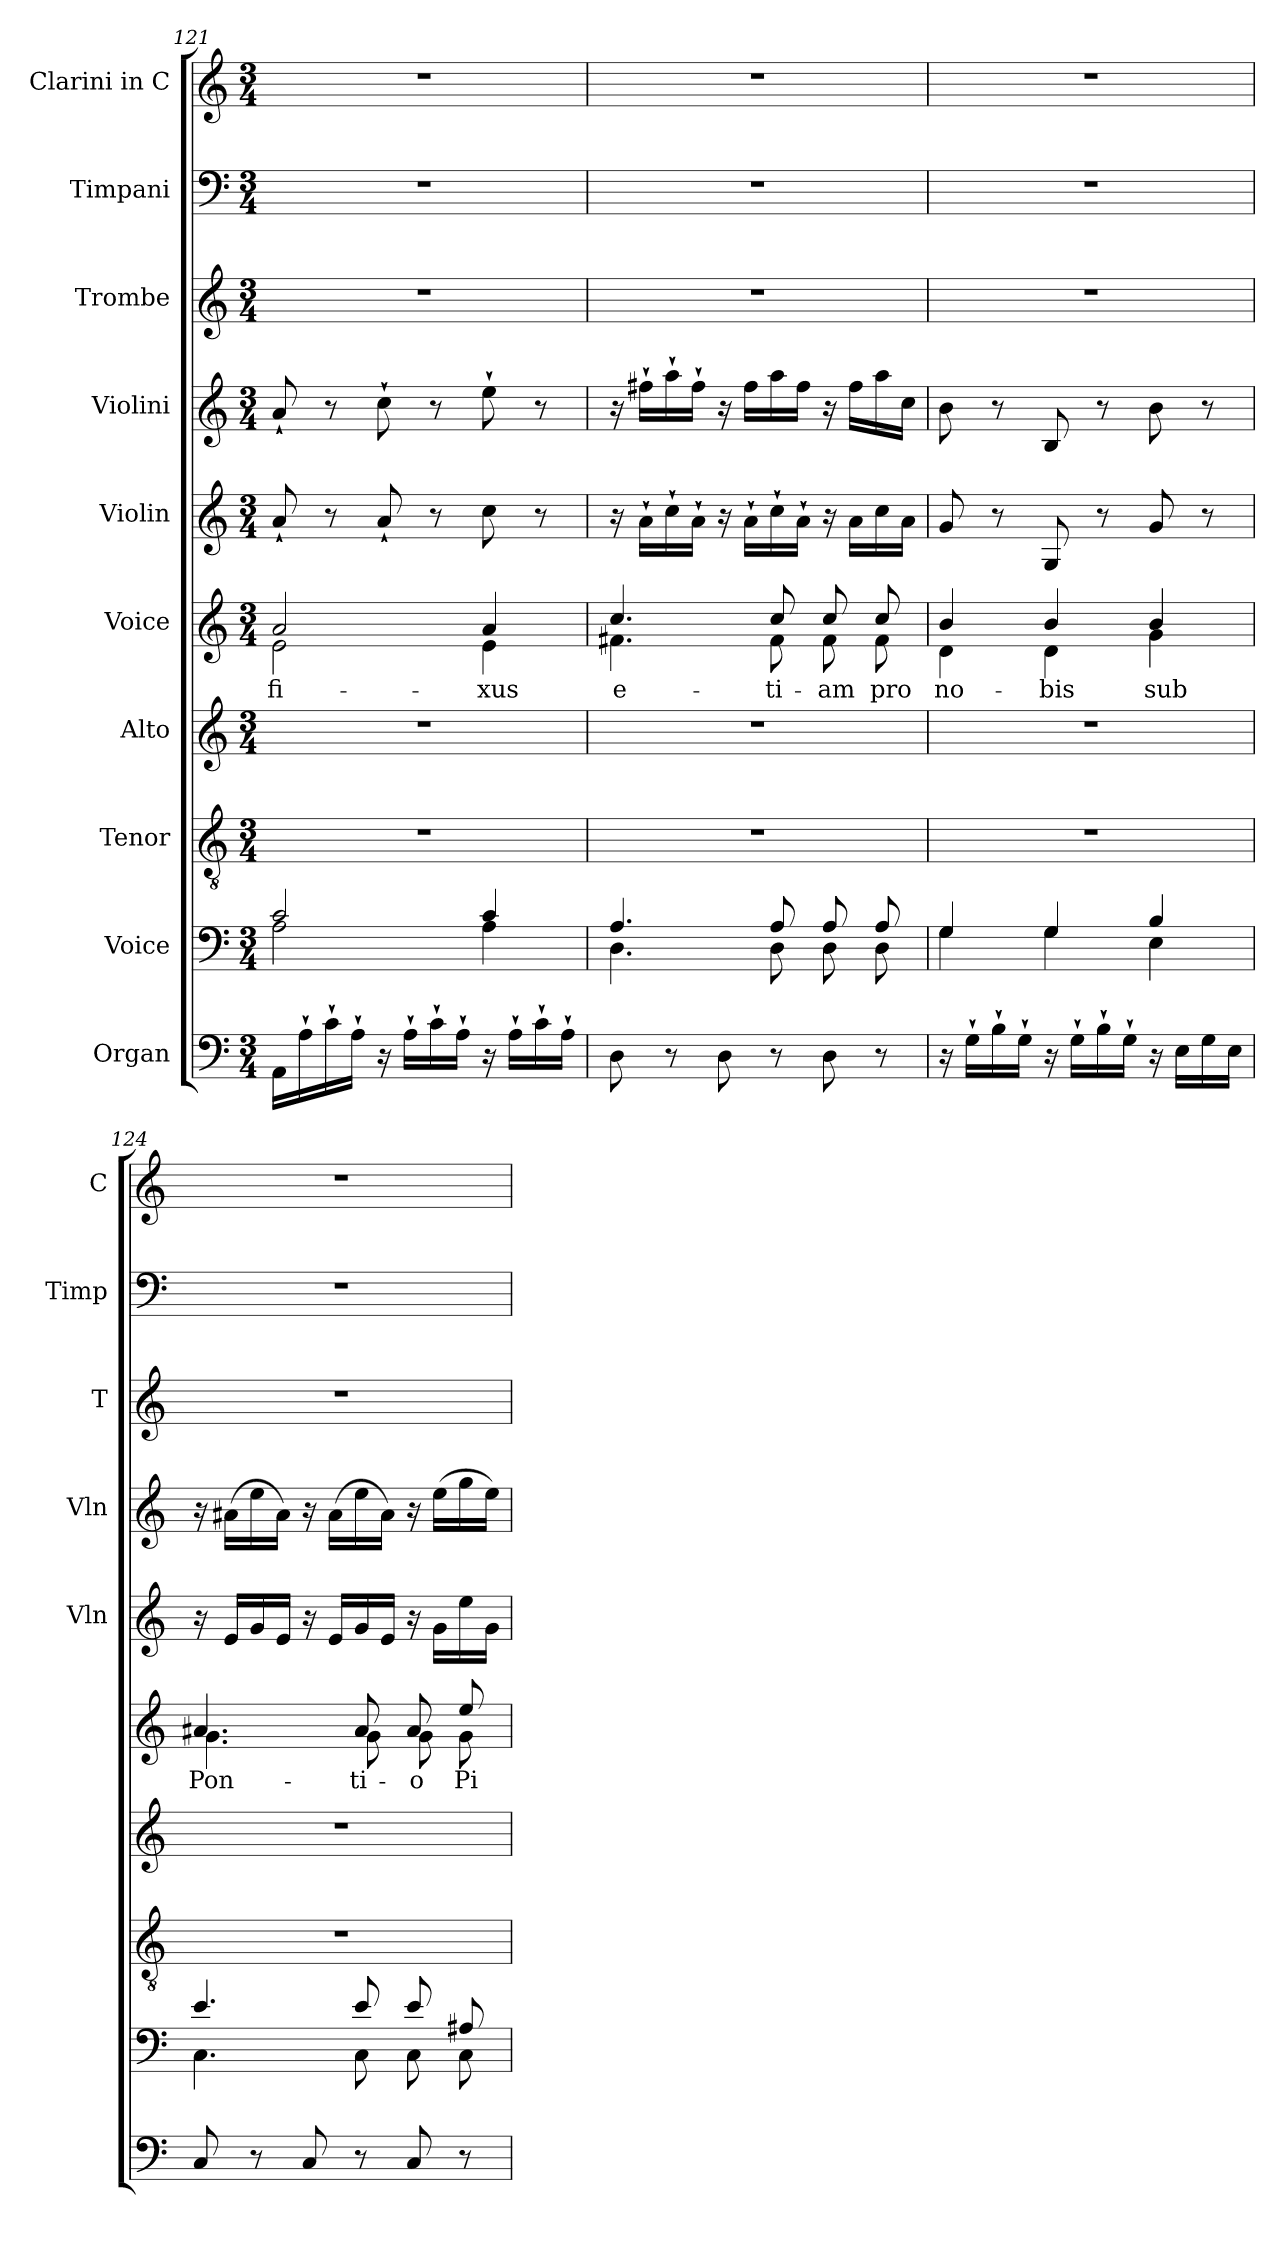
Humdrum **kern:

**kern	**kern	**kern	**kern	**kern	**text	**kern	**kern	**kern	**kern	**kern
*part10	*part9	*part8	*part7	*part6	*part6	*part5	*part4	*part3	*part2	*part1
*staff10	*staff9	*staff8	*staff7	*staff6	*staff6	*staff5	*staff4	*staff3	*staff2	*staff1
*I"Organ	*I"Voice	*I"Tenor	*I"Alto	*I"Voice	*	*I"Violin	*I"Violini	*I"Trombe	*I"Timpani	*I"Clarini in C
*	*	*	*	*	*	*I'Vln	*I'Vln	*I'T	*I'Timp	*I'C
*clefF4	*clefF4	*clefGv2	*clefG2	*clefG2	*	*clefG2	*clefG2	*clefG2	*clefF4	*clefG2
*k[]	*k[]	*k[]	*k[]	*k[]	*	*k[]	*k[]	*k[]	*k[]	*k[]
*M3/4	*M3/4	*M3/4	*M3/4	*M3/4	*	*M3/4	*M3/4	*M3/4	*M3/4	*M3/4
=121	=121	=121	=121	=121	=121	=121	=121	=121	=121	=121
*	*^	*	*	*	*	*	*	*	*	*
!	!	!	!	!	!	!LO:LY:b	!	!	!	!	!
*	*	*	*	*	*^	*	*	*	*	*	*
16AA\LL	2c/	2A\	2.r	2.r	2a/	2e\	-fi-	8a`/	8a`/	2.r	2.r	2.r
16A`\	.	.	.	.	.	.	.	.	.	.	.	.
16c`\	.	.	.	.	.	.	.	8r	8r	.	.	.
16A`\JJ	.	.	.	.	.	.	.	.	.	.	.	.
16r	.	.	.	.	.	.	.	8a`/	8cc`\	.	.	.
16A`\LL	.	.	.	.	.	.	.	.	.	.	.	.
16c`\	.	.	.	.	.	.	.	8r	8r	.	.	.
16A`\JJ	.	.	.	.	.	.	.	.	.	.	.	.
!	!	!	!	!	!	!	!LO:LY:b	!	!	!	!	!
16r	4c/	4A\	.	.	4a/	4e\	-xus	8cc\	8ee`\	.	.	.
16A`\LL	.	.	.	.	.	.	.	.	.	.	.	.
16c`\	.	.	.	.	.	.	.	8r	8r	.	.	.
16A`\JJ	.	.	.	.	.	.	.	.	.	.	.	.
=122	=122	=122	=122	=122	=122	=122	=122	=122	=122	=122	=122	=122
!	!	!	!	!	!	!	!LO:LY:b	!	!	!	!	!
8D\	4.A/	4.D\	2.r	2.r	4.cc/	4.f#X\	e-	16r	16r	2.r	2.r	2.r
.	.	.	.	.	.	.	.	16a`\LL	16ff#X`\LL	.	.	.
8r	.	.	.	.	.	.	.	16cc`\	16aa`\	.	.	.
.	.	.	.	.	.	.	.	16a`\JJ	16ff#`\JJ	.	.	.
8D\	.	.	.	.	.	.	.	16r	16r	.	.	.
.	.	.	.	.	.	.	.	16a`\LL	16ff#\LL	.	.	.
!	!	!	!	!	!	!	!LO:LY:b	!	!	!	!	!
8r	8A/	8D\	.	.	8cc/	8f#\	-ti-	16cc`\	16aa\	.	.	.
.	.	.	.	.	.	.	.	16a`\JJ	16ff#\JJ	.	.	.
!	!	!	!	!	!	!	!LO:LY:b	!	!	!	!	!
8D\	8A/	8D\	.	.	8cc/	8f#\	-am	16r	16r	.	.	.
.	.	.	.	.	.	.	.	16a\LL	16ff#\LL	.	.	.
!	!	!	!	!	!	!	!LO:LY:b	!	!	!	!	!
8r	8A/	8D\	.	.	8cc/	8f#\	pro	16cc\	16aa\	.	.	.
.	.	.	.	.	.	.	.	16a\JJ	16cc\JJ	.	.	.
!!LO:PB:g=z
=123	=123	=123	=123	=123	=123	=123	=123	=123	=123	=123	=123	=123
!	!	!	!	!	!	!	!LO:LY:b	!	!	!	!	!
16r	4G/	4G\	2.r	2.r	4b/	4d\	no-	8g/	8b\	2.r	2.r	2.r
16G`\LL	.	.	.	.	.	.	.	.	.	.	.	.
16B`\	.	.	.	.	.	.	.	8r	8r	.	.	.
16G`\JJ	.	.	.	.	.	.	.	.	.	.	.	.
!	!	!	!	!	!	!	!LO:LY:b	!	!	!	!	!
16r	4G/	4G\	.	.	4b/	4d\	-bis	8G/	8B/	.	.	.
16G`\LL	.	.	.	.	.	.	.	.	.	.	.	.
16B`\	.	.	.	.	.	.	.	8r	8r	.	.	.
16G`\JJ	.	.	.	.	.	.	.	.	.	.	.	.
!	!	!	!	!	!	!	!LO:LY:b	!	!	!	!	!
16r	4B/	4E\	.	.	4b/	4g\	sub	8g/	8b\	.	.	.
16E\LL	.	.	.	.	.	.	.	.	.	.	.	.
16G\	.	.	.	.	.	.	.	8r	8r	.	.	.
16E\JJ	.	.	.	.	.	.	.	.	.	.	.	.
=124	=124	=124	=124	=124	=124	=124	=124	=124	=124	=124	=124	=124
!	!	!	!	!	!	!	!LO:LY:b	!	!	!	!	!
8C/	4.e/	4.C\	2.r	2.r	4.a#X/	4.g\	Pon-	16r	16r	2.r	2.r	2.r
.	.	.	.	.	.	.	.	16e/LL	(16a#X\LL	.	.	.
8r	.	.	.	.	.	.	.	16g/	16ee\	.	.	.
.	.	.	.	.	.	.	.	16e/JJ	16a#\JJ)	.	.	.
8C/	.	.	.	.	.	.	.	16r	16r	.	.	.
.	.	.	.	.	.	.	.	16e/LL	(16a#\LL	.	.	.
!	!	!	!	!	!	!	!LO:LY:b	!	!	!	!	!
8r	8e/	8C\	.	.	8a#/	8g\	-ti-	16g/	16ee\	.	.	.
.	.	.	.	.	.	.	.	16e/JJ	16a#\JJ)	.	.	.
!	!	!	!	!	!	!	!LO:LY:b	!	!	!	!	!
8C/	8e/	8C\	.	.	8a#/	8g\	-o	16r	16r	.	.	.
.	.	.	.	.	.	.	.	16g\LL	(16ee\LL	.	.	.
!	!	!	!	!	!	!	!LO:LY:b	!	!	!	!	!
8r	8A#X/	8C\	.	.	8ee/	8g\	Pi-	16ee\	16gg\	.	.	.
.	.	.	.	.	.	.	.	16g\JJ	16ee\JJ)	.	.	.
*	*v	*v	*	*	*v	*v	*	*	*	*	*	*
=	=	=	=	=	=	=	=	=	=	=
*-	*-	*-	*-	*-	*-	*-	*-	*-	*-	*-
